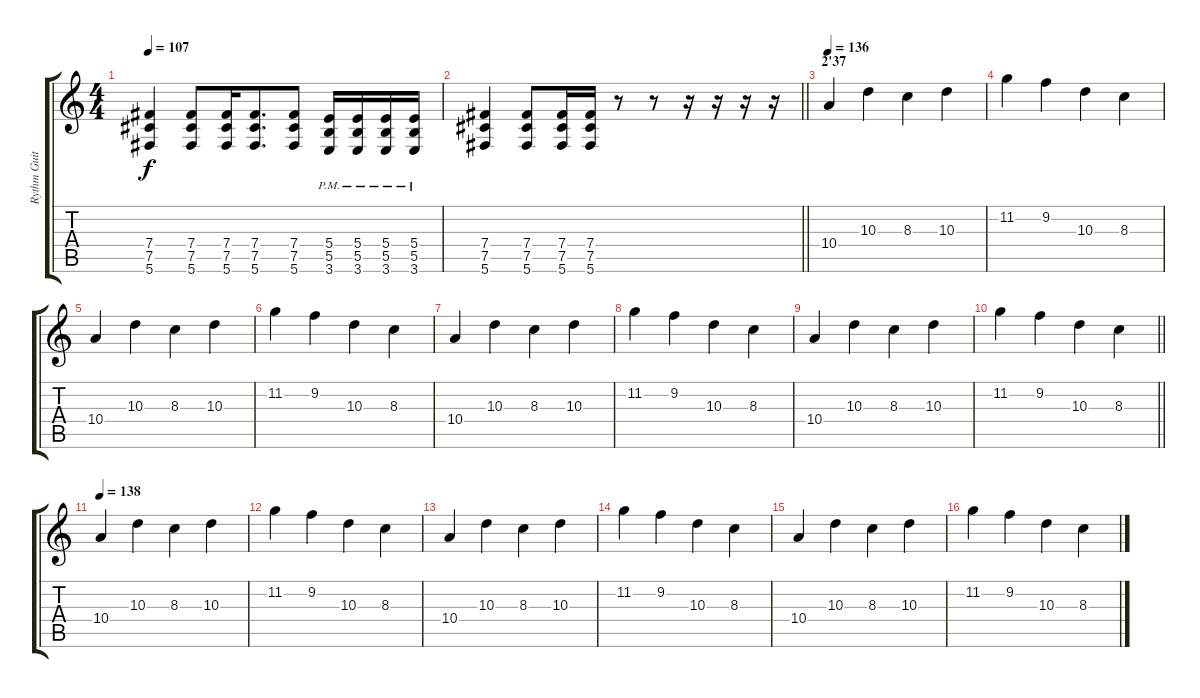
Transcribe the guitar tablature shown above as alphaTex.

\track ("Rythm Guitar" "Rythm Guit") {instrument distortionguitar}
\staff {score tabs}
\tuning (Db4 Ab3 E3 B2 Gb2 Db2) {hide}
\ts (4 4)
\tempo 107
\clef g2
\ks c
(7.4 7.5 5.6).4{dy f} (7.4 7.5 5.6).8 (7.4 7.5 5.6).16 (7.4 7.5 5.6).8{d beam merge} (7.4 7.5 5.6).8 (5.4{pm} 5.5{pm} 3.6{pm}).16 (5.4{pm} 5.5{pm} 3.6{pm}).16 (5.4{pm} 5.5{pm} 3.6{pm}).16 (5.4{pm} 5.5{pm} 3.6{pm}).16 |
\barLineRight lightlight
(7.4 7.5 5.6).4 (7.4 7.5 5.6).8 (7.4 7.5 5.6).16 (7.4 7.5 5.6).16 r.8 r.8 r.16 r.16 r.16 r.16 |
\section ("" "2'37")
\tempo 136
10.4.4{balance 10} 10.3.4 8.3.4 10.3.4 |
11.2.4 9.2.4 10.3.4 8.3.4 |
10.4.4 10.3.4 8.3.4 10.3.4 |
11.2.4 9.2.4 10.3.4 8.3.4 |
10.4.4 10.3.4 8.3.4 10.3.4 |
11.2.4 9.2.4 10.3.4 8.3.4 |
10.4.4 10.3.4 8.3.4 10.3.4 |
\barLineRight lightlight
11.2.4 9.2.4 10.3.4 8.3.4 |
\tempo 138
10.4.4 10.3.4 8.3.4 10.3.4 |
11.2.4 9.2.4 10.3.4 8.3.4 |
10.4.4 10.3.4 8.3.4 10.3.4 |
11.2.4 9.2.4 10.3.4 8.3.4 |
10.4.4 10.3.4 8.3.4 10.3.4 |
11.2.4 9.2.4 10.3.4 8.3.4
